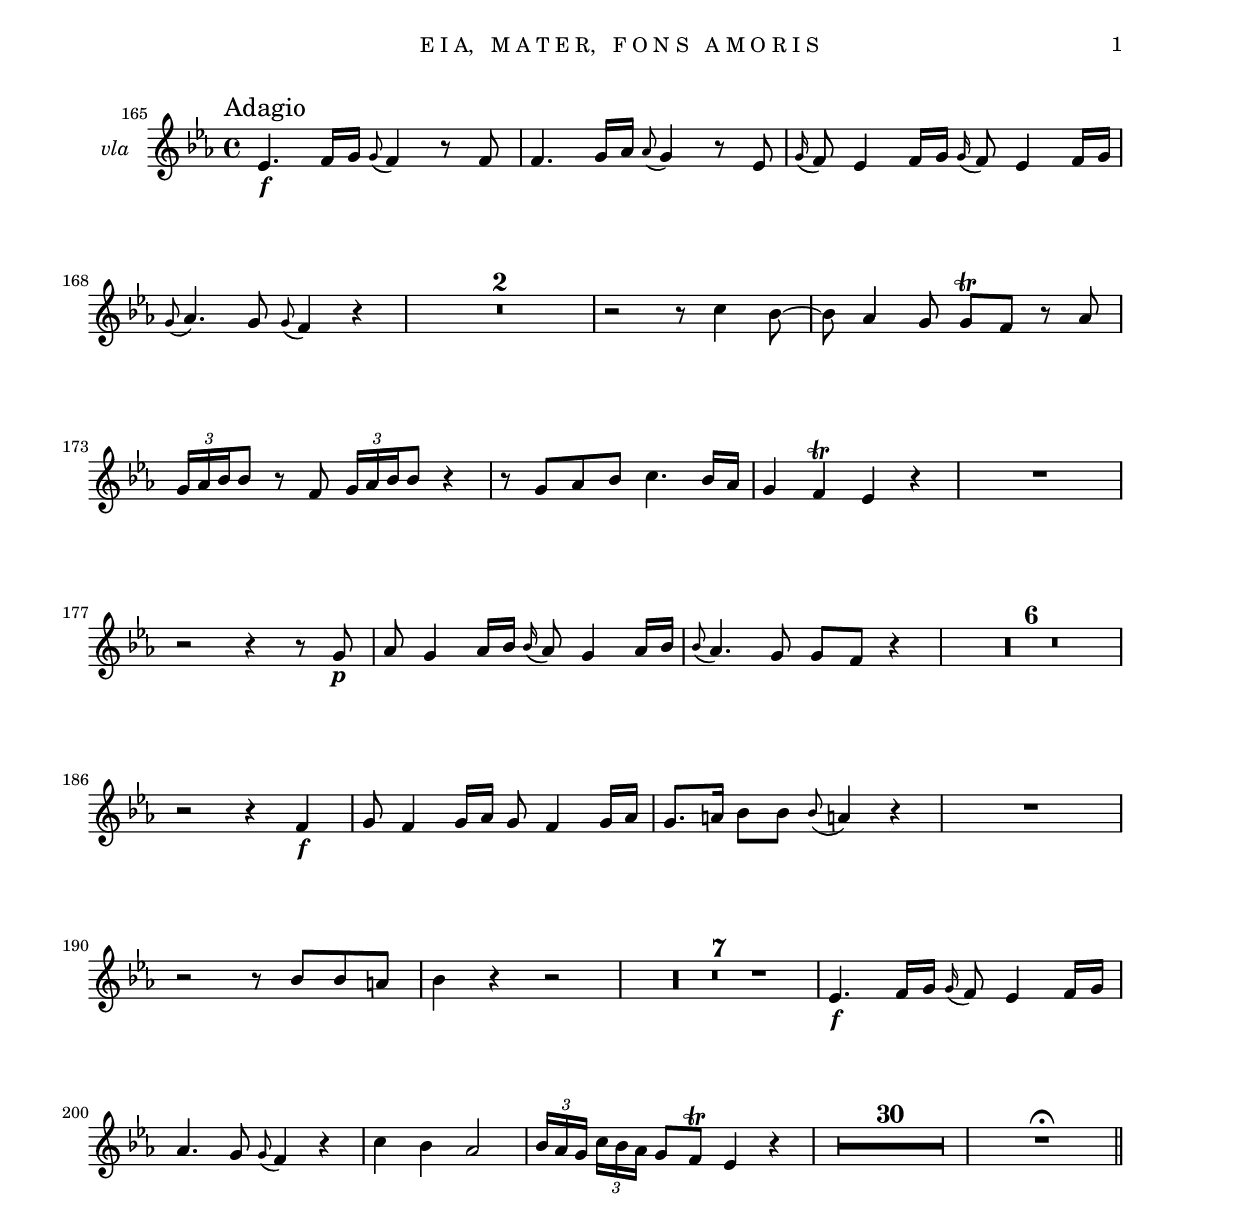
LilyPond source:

% (c) 2020 by Wolfgang Esser-Skala.
% This file is licensed under the Creative Commons Attribution-NonCommercial-ShareAlike 4.0 International License.
% To view a copy of this license, visit http://creativecommons.org/licenses/by-nc-sa/4.0/.

\version "2.22.0"

\include "../definitions.ly"

\paper {
	indent = 1\cm
	top-margin = 1.5\cm
	system-separator-markup = ##f
	system-system-spacing =
    #'((basic-distance . 18)
       (minimum-distance . 18)
       (padding . -100)
       (stretchability . 0))

	top-system-spacing =
    #'((basic-distance . 12)
       (minimum-distance . 12)
       (padding . -100)
       (stretchability . 0))

	top-markup-spacing =
    #'((basic-distance . 0)
       (minimum-distance . 0)
       (padding . -100)
       (stretchability . 0))

	markup-system-spacing =
    #'((basic-distance . 12)
       (minimum-distance . 12)
       (padding . -100)
       (stretchability . 0))

	systems-per-page = #9
}

#(set-global-staff-size 17.82)

\layout {
	\context {
		\Staff
		instrumentName = "vla"
	}
}

\book {
	\bookpart {
		\header {
			subtitle = "E I A,   M A T E R,   F O N S   A M O R I S"
		}
		\paper { systems-per-page = #7 }
		\score {
			<<
				\new Staff { \EiaMaterViola }
			>>
		}
	}
}
